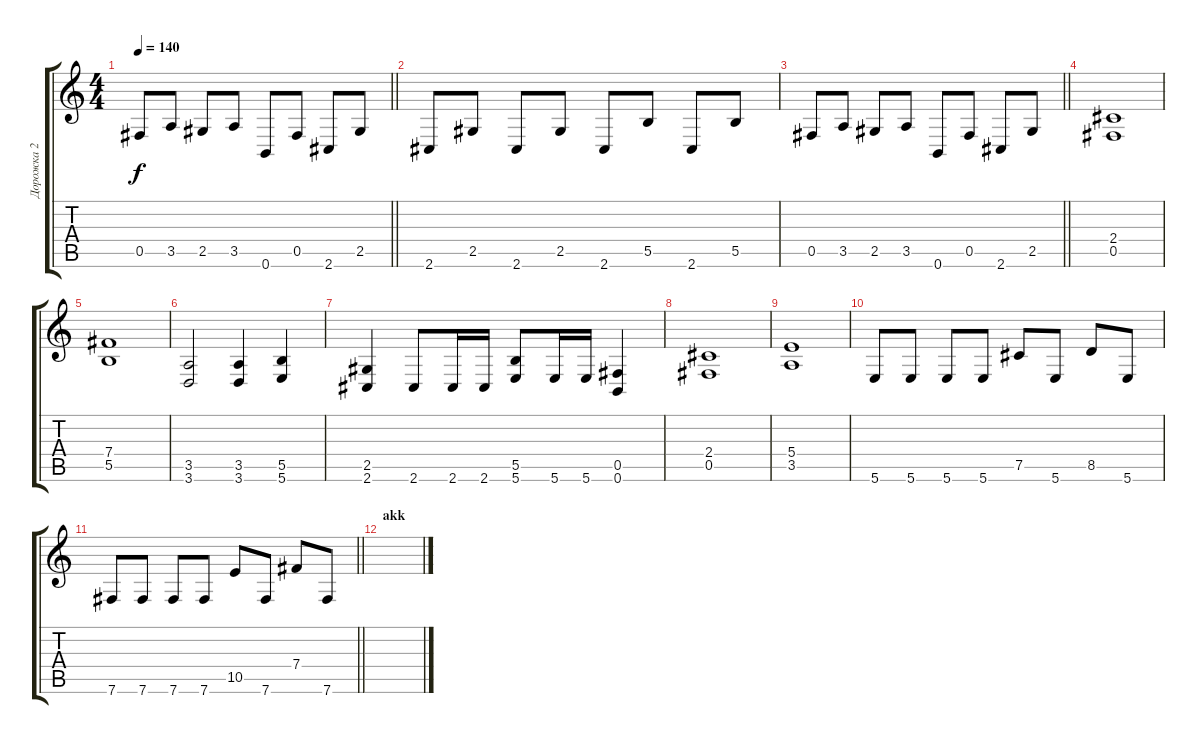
\track ("Дорожка 2" "Дорожка 2") {instrument distortionguitar}
\staff {score tabs}
\tuning (Db4 Ab3 E3 B2 Gb2 B1) {hide}
\ts (4 4)
\tempo 140
\clef g2
\barLineRight lightlight
\ks c
0.5.8{dy f} 3.5.8 2.5.8 3.5.8 0.6.8 0.5.8 2.6.8 2.5.8 |
2.6.8 2.5.8 2.6.8 2.5.8 2.6.8 5.5.8 2.6.8 5.5.8 |
\barLineRight lightlight
0.5.8 3.5.8 2.5.8 3.5.8 0.6.8 0.5.8 2.6.8 2.5.8 |
\section ("" " ")
(2.4 0.5).1 |
(7.4 5.5).1 |
(3.5 3.6).2 (3.5 3.6).4 (5.5 5.6).4 |
(2.5 2.6).4 2.6.8 2.6.16 2.6.16 (5.5 5.6).8 5.6.16 5.6.16 (0.5 0.6).4 |
(2.4 0.5).1 |
(5.4 3.5).1 |
5.6.8 5.6.8 5.6.8 5.6.8 7.5.8 5.6.8 8.5.8 5.6.8 |
\barLineRight lightlight
7.6.8 7.6.8 7.6.8 7.6.8 10.5.8 7.6.8 7.4.8 7.6.8 |
\section ("" "akk")
